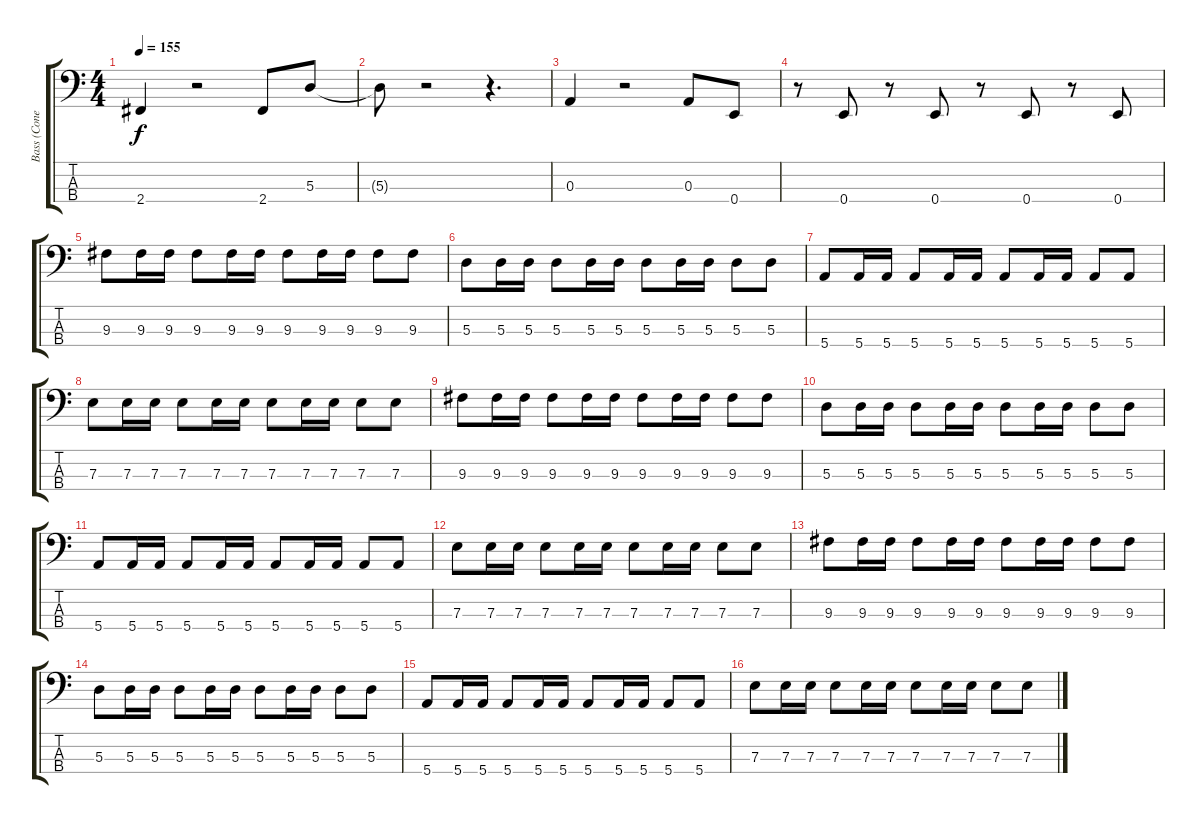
\track ("Bass (Cone)" "Bass (Cone") {instrument electricbasspick}
\staff {score tabs}
\tuning (G2 D2 A1 E1) {hide}
\ts (4 4)
\tempo 155
\clef f4
\ks c
2.4.4{dy f instrument electricbasspick} r.2 2.4.8 5.3.8 |
5.3{t}.8 r.2 r.4{d} |
0.3.4 r.2 0.3.8 0.4.8 |
r.8 0.4.8 r.8 0.4.8 r.8 0.4.8 r.8 0.4.8 |
9.3.8 9.3.16 9.3.16 9.3.8 9.3.16 9.3.16 9.3.8 9.3.16 9.3.16 9.3.8 9.3.8 |
5.3.8 5.3.16 5.3.16 5.3.8 5.3.16 5.3.16 5.3.8 5.3.16 5.3.16 5.3.8 5.3.8 |
5.4.8 5.4.16 5.4.16 5.4.8 5.4.16 5.4.16 5.4.8 5.4.16 5.4.16 5.4.8 5.4.8 |
7.3.8 7.3.16 7.3.16 7.3.8 7.3.16 7.3.16 7.3.8 7.3.16 7.3.16 7.3.8 7.3.8 |
9.3.8 9.3.16 9.3.16 9.3.8 9.3.16 9.3.16 9.3.8 9.3.16 9.3.16 9.3.8 9.3.8 |
5.3.8 5.3.16 5.3.16 5.3.8 5.3.16 5.3.16 5.3.8 5.3.16 5.3.16 5.3.8 5.3.8 |
5.4.8 5.4.16 5.4.16 5.4.8 5.4.16 5.4.16 5.4.8 5.4.16 5.4.16 5.4.8 5.4.8 |
7.3.8 7.3.16 7.3.16 7.3.8 7.3.16 7.3.16 7.3.8 7.3.16 7.3.16 7.3.8 7.3.8 |
9.3.8 9.3.16 9.3.16 9.3.8 9.3.16 9.3.16 9.3.8 9.3.16 9.3.16 9.3.8 9.3.8 |
5.3.8 5.3.16 5.3.16 5.3.8 5.3.16 5.3.16 5.3.8 5.3.16 5.3.16 5.3.8 5.3.8 |
5.4.8 5.4.16 5.4.16 5.4.8 5.4.16 5.4.16 5.4.8 5.4.16 5.4.16 5.4.8 5.4.8 |
7.3.8 7.3.16 7.3.16 7.3.8 7.3.16 7.3.16 7.3.8 7.3.16 7.3.16 7.3.8 7.3.8
